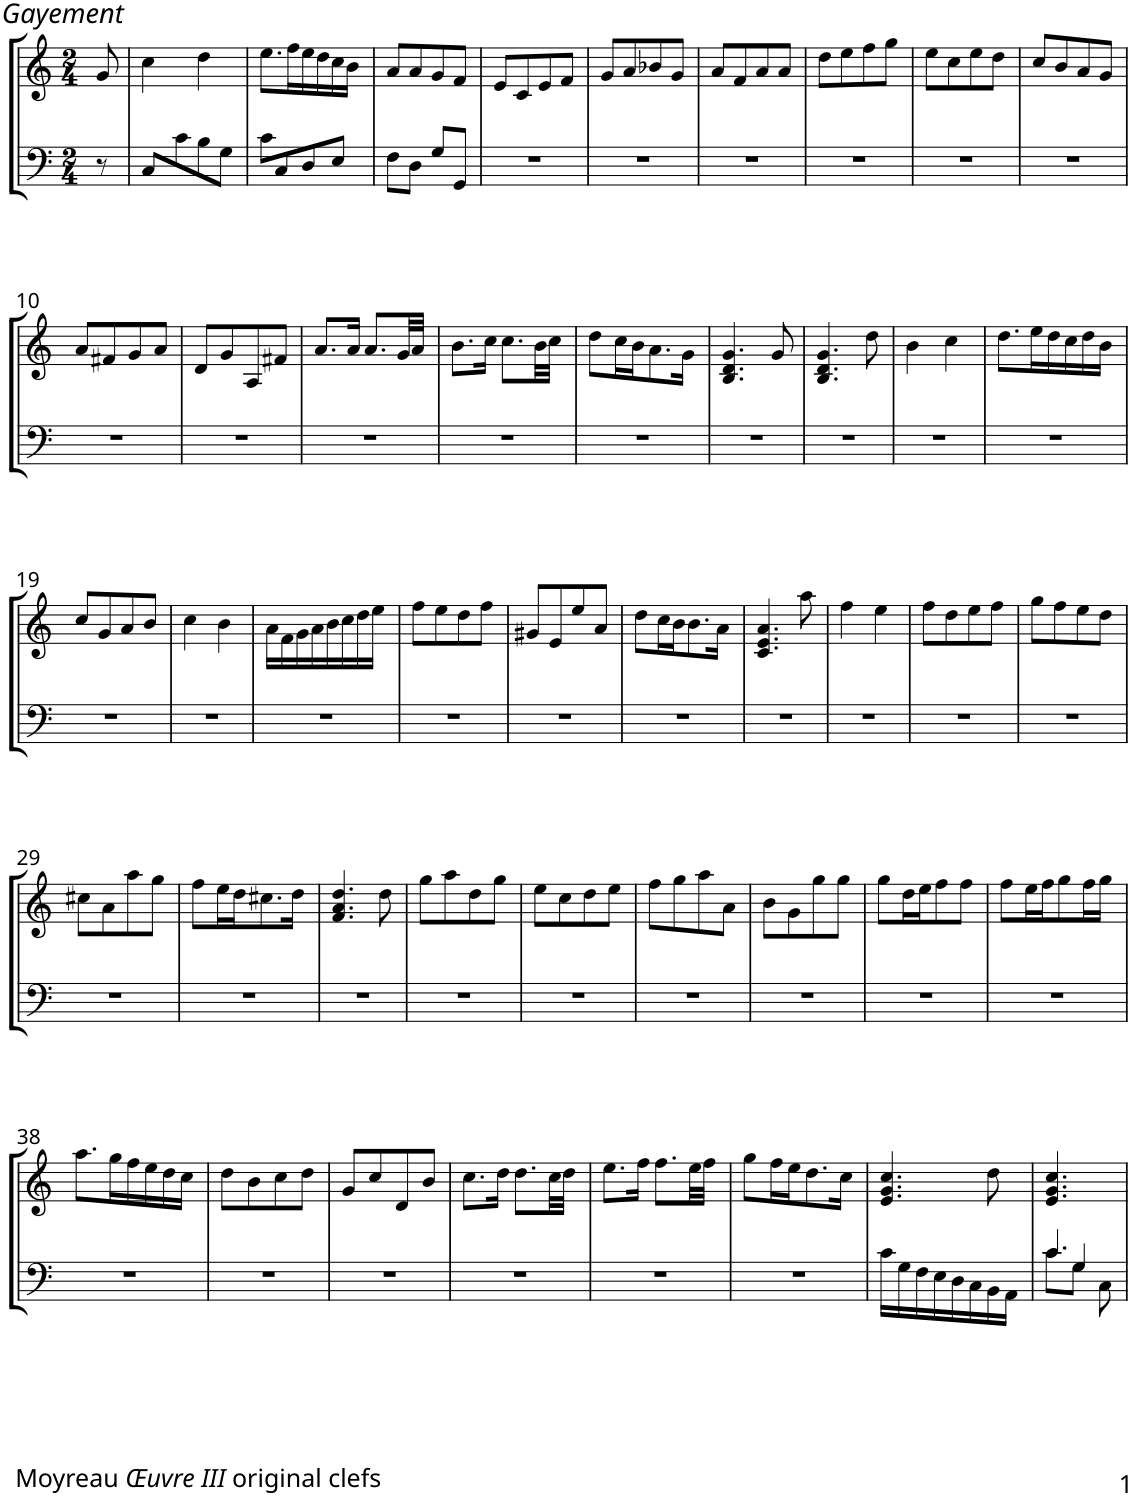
**kern	**kern
*part1	*part1
*staff2	*staff1
*I"Harpsichord	*
*I'Hch.	*
*clefF4	*clefG2
*k[]	*k[]
*M2/4	*M2/4
=	=
8r	8g/
=1	=1
!	!LO:TX:a:i:t=Gayement
8C/L	4cc\
8c\	.
8B\	4dd\
8G\J	.
=2	=2
8c\L	8.ee\L
8C/	.
.	16ff\L
8D/	16ee\
.	16dd\
8E/J	16cc\
.	16b\JJ
=3	=3
8F\L	8a/L
8D\J	8a/
8G/L	8g/
8GG/J	8f/J
=4	=4
2r	8e/L
.	8c/
.	8e/
.	8f/J
=5	=5
2r	8g/L
.	8a/
.	8b-X/
.	8g/J
=6	=6
2r	8a/L
.	8f/
.	8a/
.	8a/J
=7	=7
2r	8dd\L
.	8ee\
.	8ff\
.	8gg\J
=8	=8
2r	8ee\L
.	8cc\
.	8ee\
.	8dd\J
=9	=9
2r	8cc/L
.	8b/
.	8a/
.	8g/J
!!LO:LB:g=z
=10	=10
2r	8a/L
.	8f#X/
.	8g/
.	8a/J
=11	=11
2r	8d/L
.	8g/
.	8A/
.	8f#X/J
=12	=12
2r	8.a/L
.	16a/Jk
.	8.a/L
.	32g/LL
.	32a/JJJ
=13	=13
2r	8.b\L
.	16cc\Jk
.	8.cc\L
.	32b\LL
.	32cc\JJJ
=14	=14
2r	8dd\L
.	16cc\L
.	16b\J
.	8.a\
.	16g\Jk
=15	=15
2r	4.B/ 4.d/ 4.g/
.	8g/
=16	=16
2r	4.B/ 4.d/ 4.g/
.	8dd\
=17	=17
2r	4b\
.	4cc\
=18	=18
2r	8.dd\L
.	16ee\L
.	16dd\
.	16cc\
.	16dd\
.	16b\JJ
!!LO:LB:g=z
=19	=19
2r	8cc/L
.	8g/
.	8a/
.	8b/J
=20	=20
2r	4cc\
.	4b\
=21	=21
2r	16a\LL
.	16f\
.	16g\
.	16a\
.	16b\
.	16cc\
.	16dd\
.	16ee\JJ
=22	=22
2r	8ff\L
.	8ee\
.	8dd\
.	8ff\J
=23	=23
2r	8g#X/L
.	8e/
.	8ee/
.	8a/J
=24	=24
2r	8dd\L
.	16cc\L
.	16b\J
.	8.b\
.	16a\Jk
=25	=25
2r	4.c/ 4.e/ 4.a/
.	8aa\
=26	=26
2r	4ff\
.	4ee\
=27	=27
2r	8ff\L
.	8dd\
.	8ee\
.	8ff\J
=28	=28
2r	8gg\L
.	8ff\
.	8ee\
.	8dd\J
!!LO:LB:g=z
=29	=29
2r	8cc#X\L
.	8a\
.	8aa\
.	8gg\J
=30	=30
2r	8ff\L
.	16ee\L
.	16dd\J
.	8.cc#X\
.	16dd\Jk
=31	=31
2r	4.f/ 4.a/ 4.dd/
.	8dd\
=32	=32
2r	8gg\L
.	8aa\
.	8dd\
.	8gg\J
=33	=33
2r	8ee\L
.	8cc\
.	8dd\
.	8ee\J
=34	=34
2r	8ff\L
.	8gg\
.	8aa\
.	8a\J
=35	=35
2r	8b\L
.	8g\
.	8gg\
.	8gg\J
=36	=36
2r	8gg\L
.	16dd\L
.	16ee\J
.	8ff\
.	8ff\J
=37	=37
2r	8ff\L
.	16ee\L
.	16ff\J
.	8gg\
.	16ff\L
.	16gg\JJ
!!LO:LB:g=z
=38	=38
2r	8.aa\L
.	16gg\L
.	16ff\
.	16ee\
.	16dd\
.	16cc\JJ
=39	=39
2r	8dd\L
.	8b\
.	8cc\
.	8dd\J
=40	=40
2r	8g/L
.	8cc/
.	8d/
.	8b/J
=41	=41
2r	8.cc\L
.	16dd\Jk
.	8.dd\L
.	32cc\LL
.	32dd\JJJ
=42	=42
2r	8.ee\L
.	16ff\Jk
.	8.ff\L
.	32ee\LL
.	32ff\JJJ
=43	=43
2r	8gg\L
.	16ff\L
.	16ee\J
.	8.dd\
.	16cc\Jk
=44	=44
16c\LL	4.e/ 4.g/ 4.cc/
16G\	.
16F\	.
16E\	.
16D\	.
16C\	.
16BB\	8dd\
16AA\JJ	.
=45	=45
!LO:N:head=solid	!
*^	*
*	*^	*
4.c/	8c\L	8ryy	4.e/ 4.g/ 4.cc/
.	8G\J	4G/	.
.	8C\	.	.
*v	*v	*v	*
=	=
*-	*-
